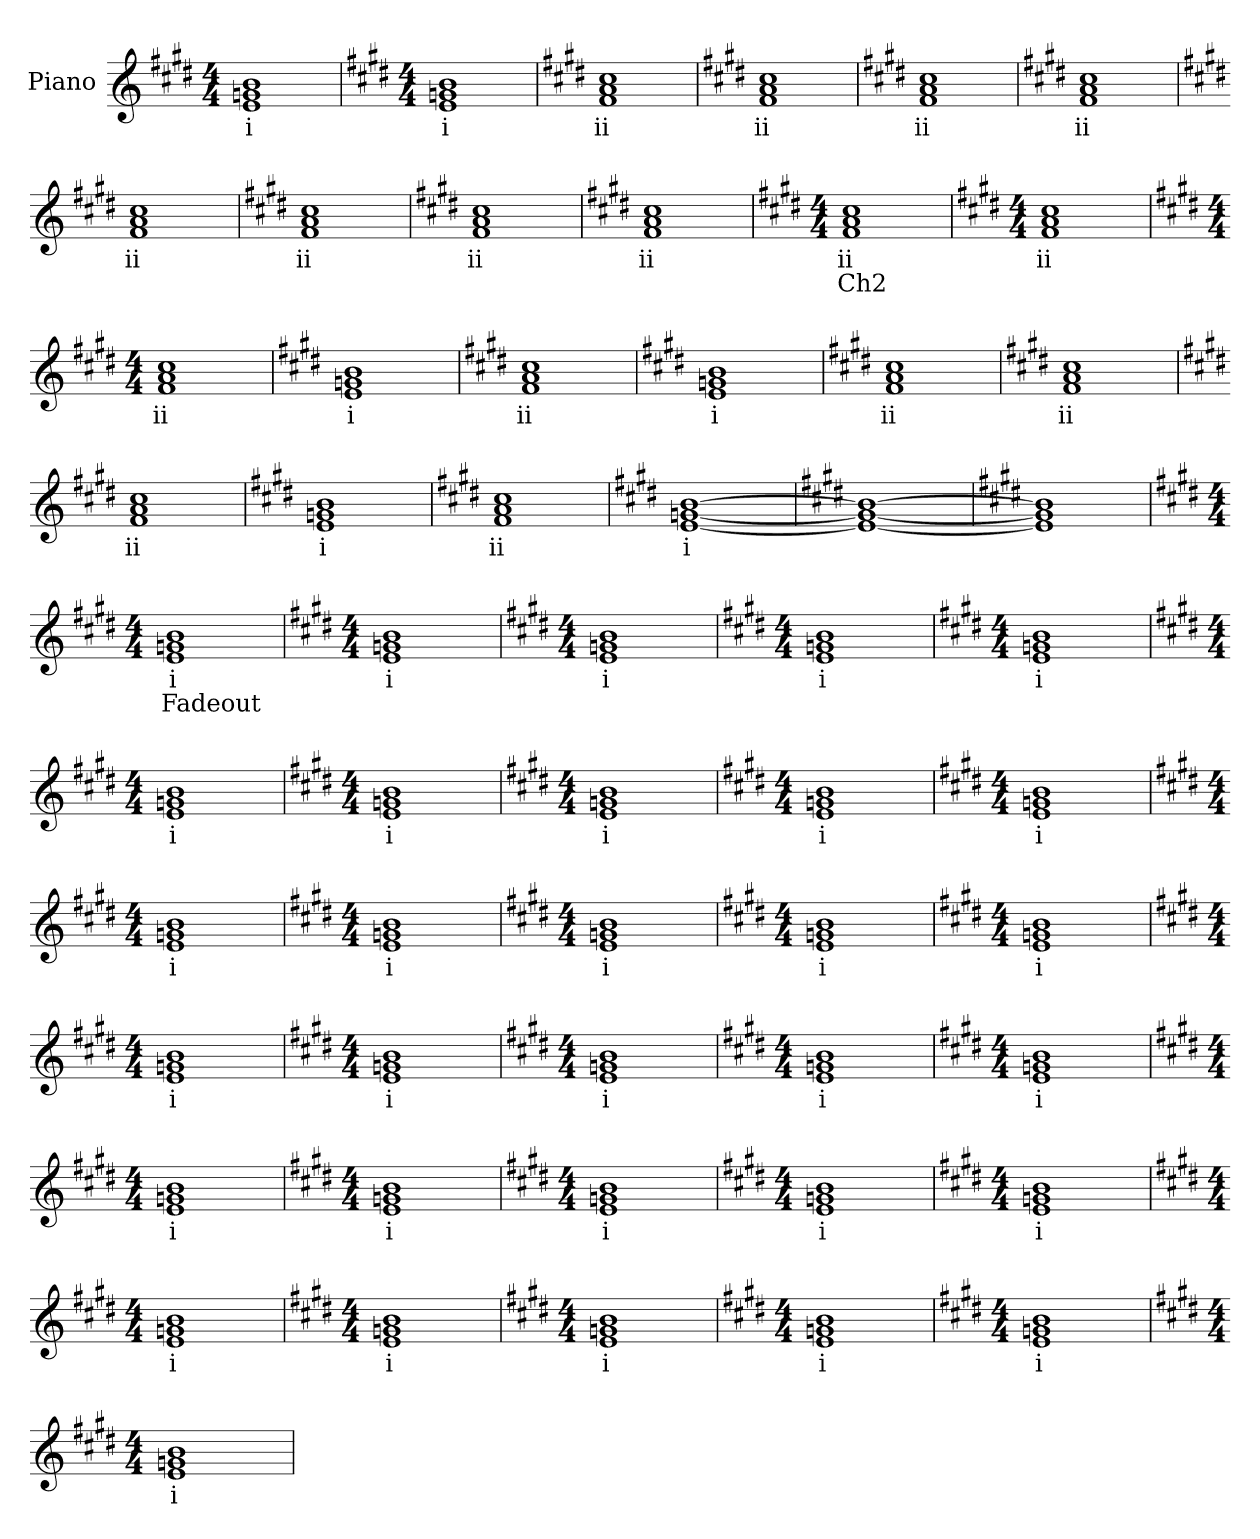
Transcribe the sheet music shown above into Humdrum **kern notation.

**kern	**text	**text
*part1	*part1	*part1
*staff1	*staff1	*staff1
*I"Piano	*	*
*I'Pno	*	*
*k[f#c#g#d#]	*	*
*E:	*	*
*M4/4	*	*
=	=	=
1e 1gn 1b	i	.
=	=	=
*k[f#c#g#d#]	*	*
*E:	*	*
*M4/4	*	*
1e 1gn 1b	i	.
=	=	=
*k[f#c#g#d#]	*	*
*E:	*	*
1f# 1a 1cc#	ii	.
=	=	=
*k[f#c#g#d#]	*	*
*E:	*	*
1f# 1a 1cc#	ii	.
=	=	=
*k[f#c#g#d#]	*	*
*E:	*	*
1f# 1a 1cc#	ii	.
=	=	=
*k[f#c#g#d#]	*	*
*E:	*	*
1f# 1a 1cc#	ii	.
=	=	=
*k[f#c#g#d#]	*	*
*E:	*	*
1f# 1a 1cc#	ii	.
=	=	=
*k[f#c#g#d#]	*	*
*E:	*	*
1f# 1a 1cc#	ii	.
=	=	=
*k[f#c#g#d#]	*	*
*E:	*	*
1f# 1a 1cc#	ii	.
=	=	=
*k[f#c#g#d#]	*	*
*E:	*	*
1f# 1a 1cc#	ii	.
=	=	=
*k[f#c#g#d#]	*	*
*E:	*	*
*M4/4	*	*
1f# 1a 1cc#	ii	Ch2
=	=	=
*k[f#c#g#d#]	*	*
*E:	*	*
*M4/4	*	*
1f# 1a 1cc#	ii	.
=	=	=
*k[f#c#g#d#]	*	*
*E:	*	*
*M4/4	*	*
1f# 1a 1cc#	ii	.
=	=	=
*k[f#c#g#d#]	*	*
*E:	*	*
1e 1gn 1b	i	.
=	=	=
*k[f#c#g#d#]	*	*
*E:	*	*
1f# 1a 1cc#	ii	.
=	=	=
*k[f#c#g#d#]	*	*
*E:	*	*
1e 1gn 1b	i	.
=	=	=
*k[f#c#g#d#]	*	*
*E:	*	*
1f# 1a 1cc#	ii	.
=	=	=
*k[f#c#g#d#]	*	*
*E:	*	*
1f# 1a 1cc#	ii	.
=	=	=
*k[f#c#g#d#]	*	*
*E:	*	*
1f# 1a 1cc#	ii	.
=	=	=
*k[f#c#g#d#]	*	*
*E:	*	*
1e 1gn 1b	i	.
=	=	=
*k[f#c#g#d#]	*	*
*E:	*	*
1f# 1a 1cc#	ii	.
=	=	=
*k[f#c#g#d#]	*	*
*E:	*	*
[1e [1gn [1b	i	.
=	=	=
*k[f#c#g#d#]	*	*
*E:	*	*
1e_ 1gn_ 1b_	.	.
=	=	=
*k[f#c#g#d#]	*	*
*E:	*	*
1e] 1gn] 1b]	.	.
=	=	=
*k[f#c#g#d#]	*	*
*E:	*	*
*M4/4	*	*
1e 1gn 1b	i	Fadeout
=	=	=
*k[f#c#g#d#]	*	*
*E:	*	*
*M4/4	*	*
1e 1gn 1b	i	.
=	=	=
*k[f#c#g#d#]	*	*
*E:	*	*
*M4/4	*	*
1e 1gn 1b	i	.
=	=	=
*k[f#c#g#d#]	*	*
*E:	*	*
*M4/4	*	*
1e 1gn 1b	i	.
=	=	=
*k[f#c#g#d#]	*	*
*E:	*	*
*M4/4	*	*
1e 1gn 1b	i	.
=	=	=
*k[f#c#g#d#]	*	*
*E:	*	*
*M4/4	*	*
1e 1gn 1b	i	.
=	=	=
*k[f#c#g#d#]	*	*
*E:	*	*
*M4/4	*	*
1e 1gn 1b	i	.
=	=	=
*k[f#c#g#d#]	*	*
*E:	*	*
*M4/4	*	*
1e 1gn 1b	i	.
=	=	=
*k[f#c#g#d#]	*	*
*E:	*	*
*M4/4	*	*
1e 1gn 1b	i	.
=	=	=
*k[f#c#g#d#]	*	*
*E:	*	*
*M4/4	*	*
1e 1gn 1b	i	.
=	=	=
*k[f#c#g#d#]	*	*
*E:	*	*
*M4/4	*	*
1e 1gn 1b	i	.
=	=	=
*k[f#c#g#d#]	*	*
*E:	*	*
*M4/4	*	*
1e 1gn 1b	i	.
=	=	=
*k[f#c#g#d#]	*	*
*E:	*	*
*M4/4	*	*
1e 1gn 1b	i	.
=	=	=
*k[f#c#g#d#]	*	*
*E:	*	*
*M4/4	*	*
1e 1gn 1b	i	.
=	=	=
*k[f#c#g#d#]	*	*
*E:	*	*
*M4/4	*	*
1e 1gn 1b	i	.
=	=	=
*k[f#c#g#d#]	*	*
*E:	*	*
*M4/4	*	*
1e 1gn 1b	i	.
=	=	=
*k[f#c#g#d#]	*	*
*E:	*	*
*M4/4	*	*
1e 1gn 1b	i	.
=	=	=
*k[f#c#g#d#]	*	*
*E:	*	*
*M4/4	*	*
1e 1gn 1b	i	.
=	=	=
*k[f#c#g#d#]	*	*
*E:	*	*
*M4/4	*	*
1e 1gn 1b	i	.
=	=	=
*k[f#c#g#d#]	*	*
*E:	*	*
*M4/4	*	*
1e 1gn 1b	i	.
=	=	=
*k[f#c#g#d#]	*	*
*E:	*	*
*M4/4	*	*
1e 1gn 1b	i	.
=	=	=
*k[f#c#g#d#]	*	*
*E:	*	*
*M4/4	*	*
1e 1gn 1b	i	.
=	=	=
*k[f#c#g#d#]	*	*
*E:	*	*
*M4/4	*	*
1e 1gn 1b	i	.
=	=	=
*k[f#c#g#d#]	*	*
*E:	*	*
*M4/4	*	*
1e 1gn 1b	i	.
=	=	=
*k[f#c#g#d#]	*	*
*E:	*	*
*M4/4	*	*
1e 1gn 1b	i	.
=	=	=
*k[f#c#g#d#]	*	*
*E:	*	*
*M4/4	*	*
1e 1gn 1b	i	.
=	=	=
*k[f#c#g#d#]	*	*
*E:	*	*
*M4/4	*	*
1e 1gn 1b	i	.
=	=	=
*k[f#c#g#d#]	*	*
*E:	*	*
*M4/4	*	*
1e 1gn 1b	i	.
=	=	=
*k[f#c#g#d#]	*	*
*E:	*	*
*M4/4	*	*
1e 1gn 1b	i	.
=	=	=
*k[f#c#g#d#]	*	*
*E:	*	*
*M4/4	*	*
1e 1gn 1b	i	.
=	=	=
*k[f#c#g#d#]	*	*
*E:	*	*
*M4/4	*	*
1e 1gn 1b	i	.
=	=	=
*-	*-	*-
